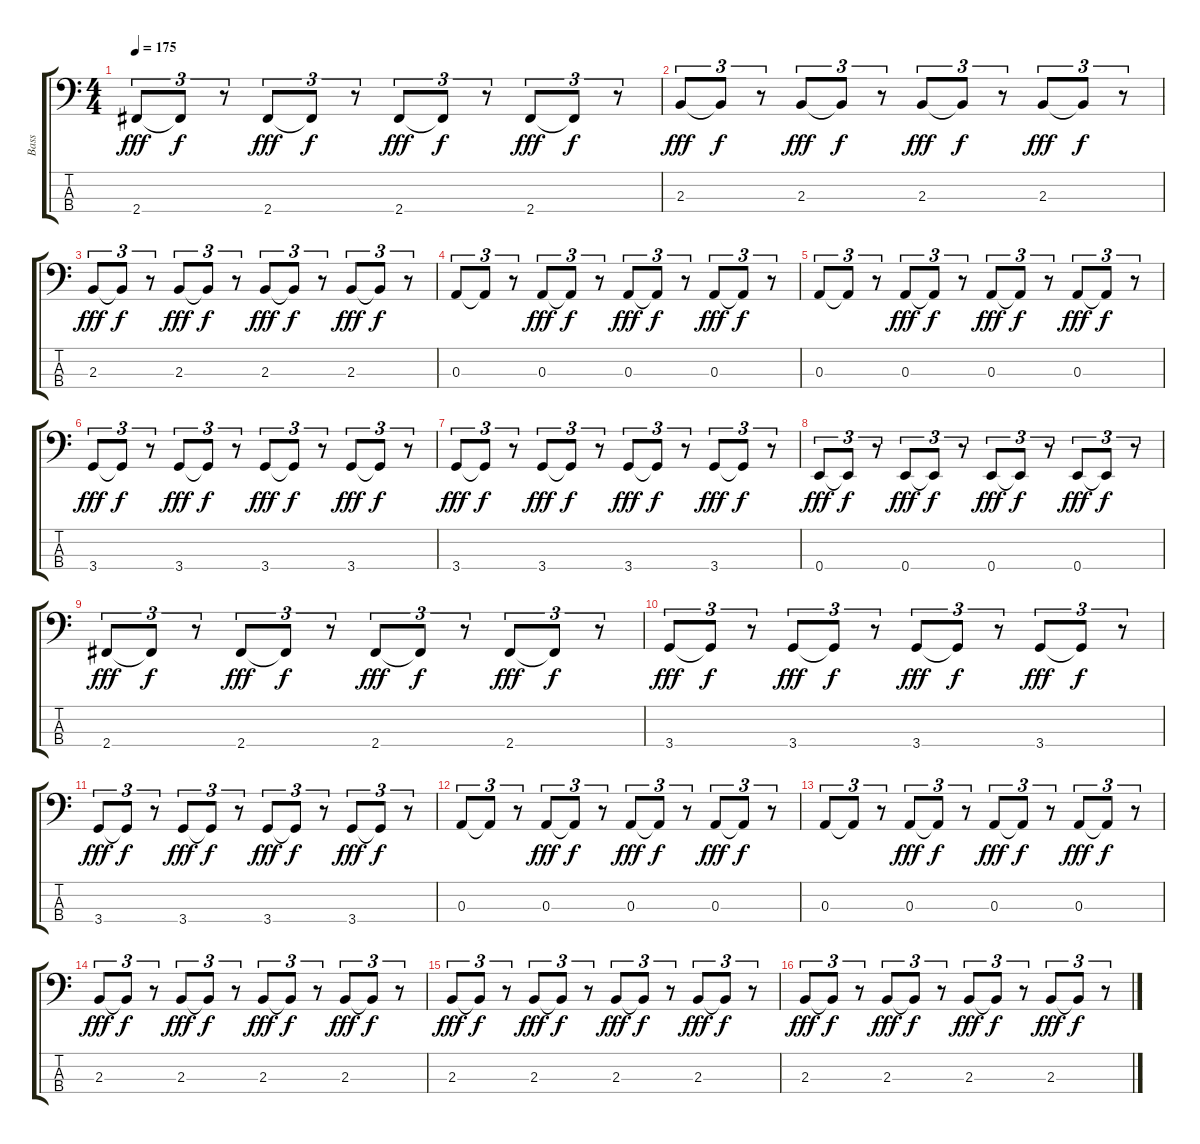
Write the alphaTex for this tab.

\track ("Bass" "Bass") {instrument slapbass2}
\staff {score tabs}
\tuning (G2 D2 A1 E1) {hide}
\ts (4 4)
\tempo 175
\clef f4
\ks c
2.4.8{tu (3 2) dy fff} 2.4{t}.8{tu (3 2) dy f} r.8{tu (3 2)} 2.4.8{tu (3 2) dy fff} 2.4{t}.8{tu (3 2) dy f} r.8{tu (3 2)} 2.4.8{tu (3 2) dy fff} 2.4{t}.8{tu (3 2) dy f} r.8{tu (3 2)} 2.4.8{tu (3 2) dy fff} 2.4{t}.8{tu (3 2) dy f} r.8{tu (3 2)} |
2.3.8{tu (3 2) dy fff} 2.3{t}.8{tu (3 2) dy f} r.8{tu (3 2)} 2.3.8{tu (3 2) dy fff} 2.3{t}.8{tu (3 2) dy f} r.8{tu (3 2)} 2.3.8{tu (3 2) dy fff} 2.3{t}.8{tu (3 2) dy f} r.8{tu (3 2)} 2.3.8{tu (3 2) dy fff} 2.3{t}.8{tu (3 2) dy f} r.8{tu (3 2)} |
2.3.8{tu (3 2) dy fff} 2.3{t}.8{tu (3 2) dy f} r.8{tu (3 2)} 2.3.8{tu (3 2) dy fff} 2.3{t}.8{tu (3 2) dy f} r.8{tu (3 2)} 2.3.8{tu (3 2) dy fff} 2.3{t}.8{tu (3 2) dy f} r.8{tu (3 2)} 2.3.8{tu (3 2) dy fff} 2.3{t}.8{tu (3 2) dy f} r.8{tu (3 2)} |
0.3.8{tu (3 2)} 0.3{t}.8{tu (3 2)} r.8{tu (3 2)} 0.3.8{tu (3 2) dy fff} 0.3{t}.8{tu (3 2) dy f} r.8{tu (3 2)} 0.3.8{tu (3 2) dy fff} 0.3{t}.8{tu (3 2) dy f} r.8{tu (3 2)} 0.3.8{tu (3 2) dy fff} 0.3{t}.8{tu (3 2) dy f} r.8{tu (3 2)} |
0.3.8{tu (3 2)} 0.3{t}.8{tu (3 2)} r.8{tu (3 2)} 0.3.8{tu (3 2) dy fff} 0.3{t}.8{tu (3 2) dy f} r.8{tu (3 2)} 0.3.8{tu (3 2) dy fff} 0.3{t}.8{tu (3 2) dy f} r.8{tu (3 2)} 0.3.8{tu (3 2) dy fff} 0.3{t}.8{tu (3 2) dy f} r.8{tu (3 2)} |
3.4.8{tu (3 2) dy fff} 3.4{t}.8{tu (3 2) dy f} r.8{tu (3 2)} 3.4.8{tu (3 2) dy fff} 3.4{t}.8{tu (3 2) dy f} r.8{tu (3 2)} 3.4.8{tu (3 2) dy fff} 3.4{t}.8{tu (3 2) dy f} r.8{tu (3 2)} 3.4.8{tu (3 2) dy fff} 3.4{t}.8{tu (3 2) dy f} r.8{tu (3 2)} |
3.4.8{tu (3 2) dy fff} 3.4{t}.8{tu (3 2) dy f} r.8{tu (3 2)} 3.4.8{tu (3 2) dy fff} 3.4{t}.8{tu (3 2) dy f} r.8{tu (3 2)} 3.4.8{tu (3 2) dy fff} 3.4{t}.8{tu (3 2) dy f} r.8{tu (3 2)} 3.4.8{tu (3 2) dy fff} 3.4{t}.8{tu (3 2) dy f} r.8{tu (3 2)} |
0.4.8{tu (3 2) dy fff} 0.4{t}.8{tu (3 2) dy f} r.8{tu (3 2)} 0.4.8{tu (3 2) dy fff} 0.4{t}.8{tu (3 2) dy f} r.8{tu (3 2)} 0.4.8{tu (3 2) dy fff} 0.4{t}.8{tu (3 2) dy f} r.8{tu (3 2)} 0.4.8{tu (3 2) dy fff} 0.4{t}.8{tu (3 2) dy f} r.8{tu (3 2)} |
2.4.8{tu (3 2) dy fff} 2.4{t}.8{tu (3 2) dy f} r.8{tu (3 2)} 2.4.8{tu (3 2) dy fff} 2.4{t}.8{tu (3 2) dy f} r.8{tu (3 2)} 2.4.8{tu (3 2) dy fff} 2.4{t}.8{tu (3 2) dy f} r.8{tu (3 2)} 2.4.8{tu (3 2) dy fff} 2.4{t}.8{tu (3 2) dy f} r.8{tu (3 2)} |
3.4.8{tu (3 2) dy fff} 3.4{t}.8{tu (3 2) dy f} r.8{tu (3 2)} 3.4.8{tu (3 2) dy fff} 3.4{t}.8{tu (3 2) dy f} r.8{tu (3 2)} 3.4.8{tu (3 2) dy fff} 3.4{t}.8{tu (3 2) dy f} r.8{tu (3 2)} 3.4.8{tu (3 2) dy fff} 3.4{t}.8{tu (3 2) dy f} r.8{tu (3 2)} |
3.4.8{tu (3 2) dy fff} 3.4{t}.8{tu (3 2) dy f} r.8{tu (3 2)} 3.4.8{tu (3 2) dy fff} 3.4{t}.8{tu (3 2) dy f} r.8{tu (3 2)} 3.4.8{tu (3 2) dy fff} 3.4{t}.8{tu (3 2) dy f} r.8{tu (3 2)} 3.4.8{tu (3 2) dy fff} 3.4{t}.8{tu (3 2) dy f} r.8{tu (3 2)} |
0.3.8{tu (3 2)} 0.3{t}.8{tu (3 2)} r.8{tu (3 2)} 0.3.8{tu (3 2) dy fff} 0.3{t}.8{tu (3 2) dy f} r.8{tu (3 2)} 0.3.8{tu (3 2) dy fff} 0.3{t}.8{tu (3 2) dy f} r.8{tu (3 2)} 0.3.8{tu (3 2) dy fff} 0.3{t}.8{tu (3 2) dy f} r.8{tu (3 2)} |
0.3.8{tu (3 2)} 0.3{t}.8{tu (3 2)} r.8{tu (3 2)} 0.3.8{tu (3 2) dy fff} 0.3{t}.8{tu (3 2) dy f} r.8{tu (3 2)} 0.3.8{tu (3 2) dy fff} 0.3{t}.8{tu (3 2) dy f} r.8{tu (3 2)} 0.3.8{tu (3 2) dy fff} 0.3{t}.8{tu (3 2) dy f} r.8{tu (3 2)} |
2.3.8{tu (3 2) dy fff} 2.3{t}.8{tu (3 2) dy f} r.8{tu (3 2)} 2.3.8{tu (3 2) dy fff} 2.3{t}.8{tu (3 2) dy f} r.8{tu (3 2)} 2.3.8{tu (3 2) dy fff} 2.3{t}.8{tu (3 2) dy f} r.8{tu (3 2)} 2.3.8{tu (3 2) dy fff} 2.3{t}.8{tu (3 2) dy f} r.8{tu (3 2)} |
2.3.8{tu (3 2) dy fff} 2.3{t}.8{tu (3 2) dy f} r.8{tu (3 2)} 2.3.8{tu (3 2) dy fff} 2.3{t}.8{tu (3 2) dy f} r.8{tu (3 2)} 2.3.8{tu (3 2) dy fff} 2.3{t}.8{tu (3 2) dy f} r.8{tu (3 2)} 2.3.8{tu (3 2) dy fff} 2.3{t}.8{tu (3 2) dy f} r.8{tu (3 2)} |
2.3.8{tu (3 2) dy fff} 2.3{t}.8{tu (3 2) dy f} r.8{tu (3 2)} 2.3.8{tu (3 2) dy fff} 2.3{t}.8{tu (3 2) dy f} r.8{tu (3 2)} 2.3.8{tu (3 2) dy fff} 2.3{t}.8{tu (3 2) dy f} r.8{tu (3 2)} 2.3.8{tu (3 2) dy fff} 2.3{t}.8{tu (3 2) dy f} r.8{tu (3 2)}
